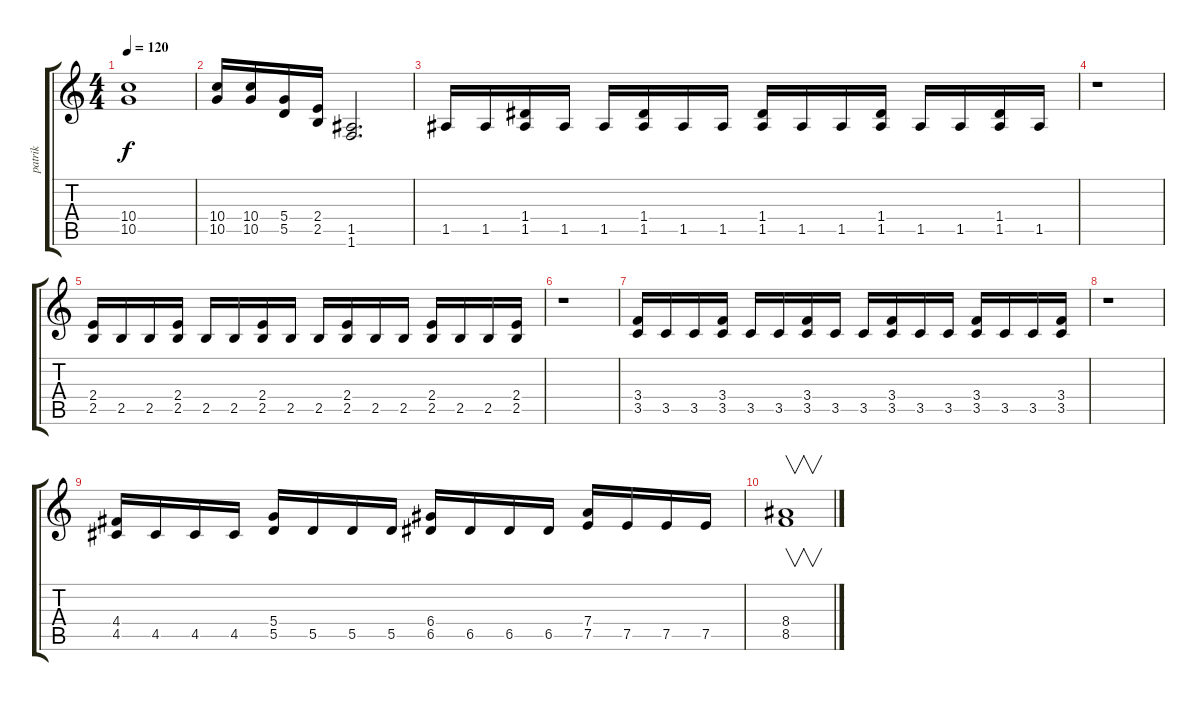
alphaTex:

\track ("patrik" "patrik") {instrument acousticguitarsteel}
\staff {score tabs}
\tuning (E4 B3 G3 D3 A2 E2) {hide}
\ts (4 4)
\tempo 120
\clef g2
\ks c
(10.4 10.5).1{dy f} |
(10.4 10.5).16 (10.4 10.5).16 (5.4 5.5).16 (2.4 2.5).16 (1.5 1.6).2{d} |
1.5.16 1.5.16 (1.4 1.5).16 1.5.16 1.5.16 (1.4 1.5).16 1.5.16 1.5.16 (1.4 1.5).16 1.5.16 1.5.16 (1.4 1.5).16 1.5.16 1.5.16 (1.4 1.5).16 1.5.16 |
r.1 |
(2.4 2.5).16 2.5.16 2.5.16 (2.4 2.5).16 2.5.16 2.5.16 (2.4 2.5).16 2.5.16 2.5.16 (2.4 2.5).16 2.5.16 2.5.16 (2.4 2.5).16 2.5.16 2.5.16 (2.4 2.5).16 |
r.1 |
(3.4 3.5).16 3.5.16 3.5.16 (3.4 3.5).16 3.5.16 3.5.16 (3.4 3.5).16 3.5.16 3.5.16 (3.4 3.5).16 3.5.16 3.5.16 (3.4 3.5).16 3.5.16 3.5.16 (3.4 3.5).16 |
r.1 |
(4.4 4.5).16 4.5.16 4.5.16 4.5.16 (5.4 5.5).16 5.5.16 5.5.16 5.5.16 (6.4 6.5).16 6.5.16 6.5.16 6.5.16 (7.4 7.5).16 7.5.16 7.5.16 7.5.16 |
(8.4 8.5).1{v}
